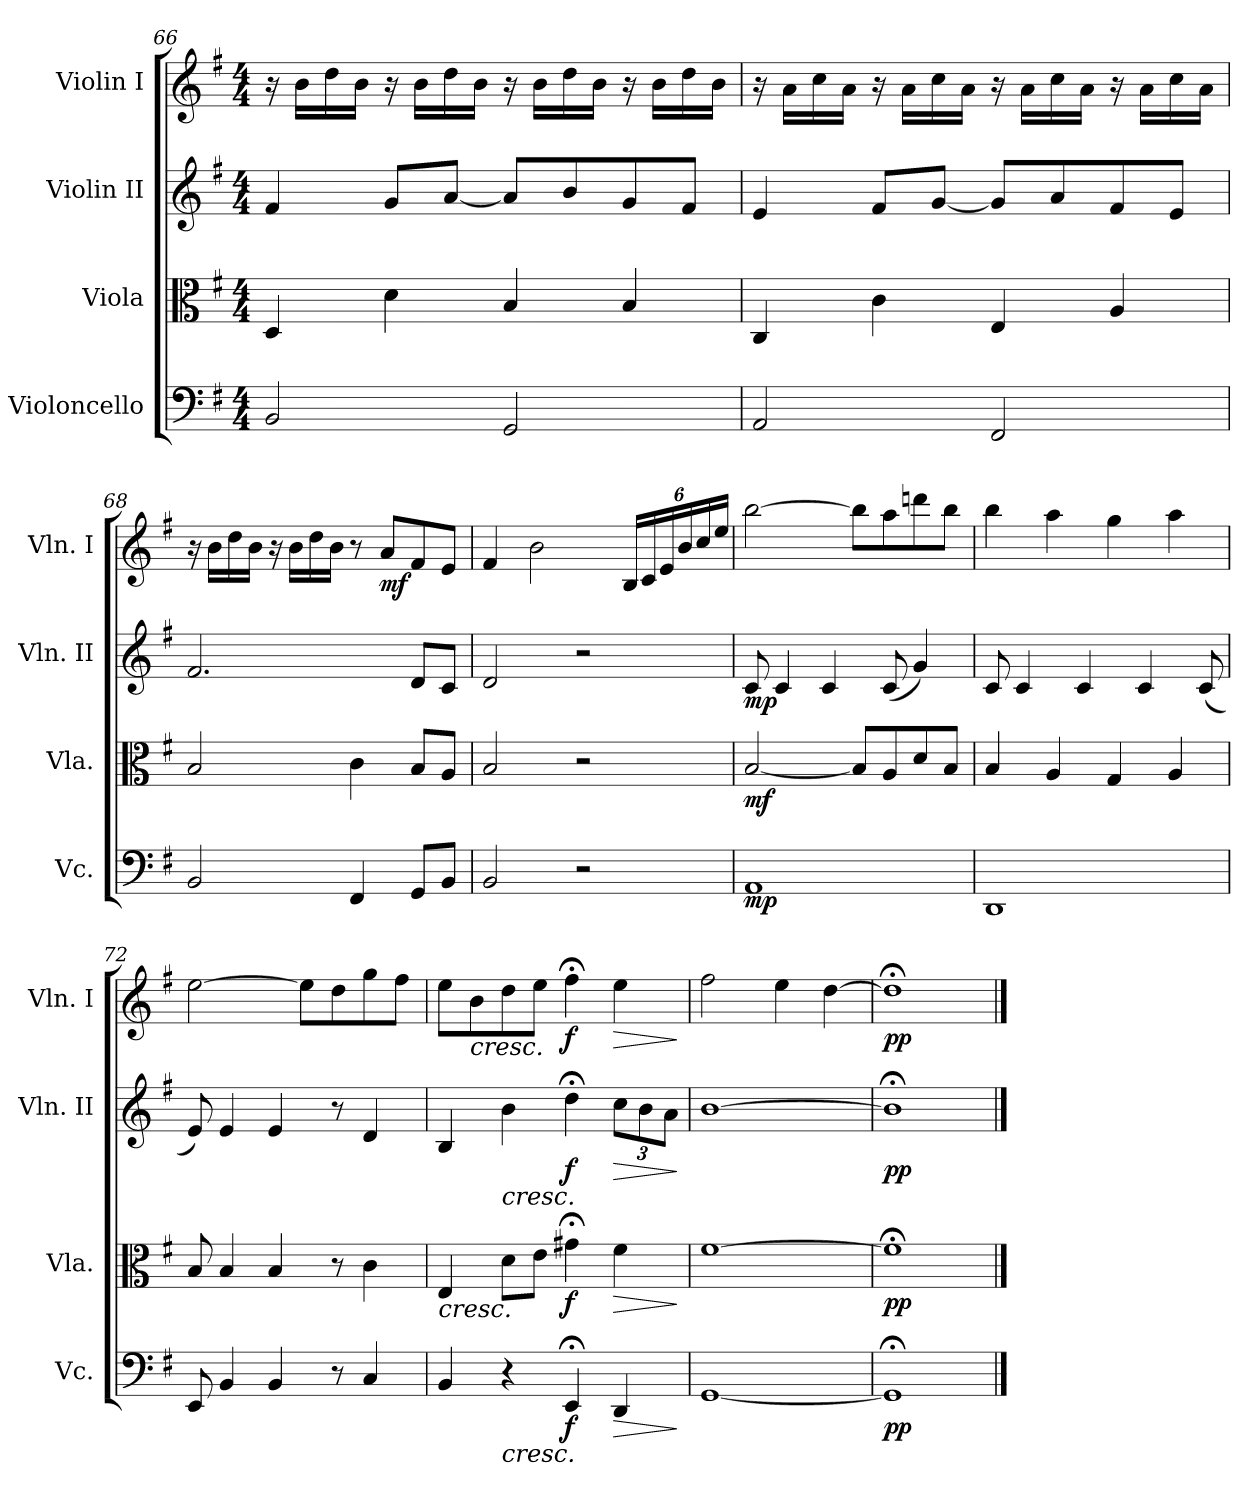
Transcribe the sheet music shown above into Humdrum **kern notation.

**kern	**dynam	**kern	**dynam	**kern	**dynam	**kern	**dynam
*part4	*part4	*part3	*part3	*part2	*part2	*part1	*part1
*staff4	*staff4	*staff3	*staff3	*staff2	*staff2	*staff1	*staff1
*I"Violoncello	*	*I"Viola	*	*I"Violin II	*	*I"Violin I	*
*I'Vc.	*	*I'Vla.	*	*I'Vln. II	*	*I'Vln. I	*
!!LO:LB:g=z
*clefF4	*	*clefC3	*	*clefG2	*	*clefG2	*
*k[f#]	*	*k[f#]	*	*k[f#]	*	*k[f#]	*
*M4/4	*	*M4/4	*	*M4/4	*	*M4/4	*
=66	=66	=66	=66	=66	=66	=66	=66
2BB/	.	4D/	.	4f#/	.	16r	.
.	.	.	.	.	.	16b\LL	.
.	.	.	.	.	.	16dd\	.
.	.	.	.	.	.	16b\JJ	.
.	.	4d\	.	8g/L	.	16r	.
.	.	.	.	.	.	16b\LL	.
.	.	.	.	[8a/J	.	16dd\	.
.	.	.	.	.	.	16b\JJ	.
2GG/	.	4B/	.	8a/L]	.	16r	.
.	.	.	.	.	.	16b\LL	.
.	.	.	.	8b/	.	16dd\	.
.	.	.	.	.	.	16b\JJ	.
.	.	4B/	.	8g/	.	16r	.
.	.	.	.	.	.	16b\LL	.
.	.	.	.	8f#/J	.	16dd\	.
.	.	.	.	.	.	16b\JJ	.
=67	=67	=67	=67	=67	=67	=67	=67
2AA/	.	4C/	.	4e/	.	16r	.
.	.	.	.	.	.	16a\LL	.
.	.	.	.	.	.	16cc\	.
.	.	.	.	.	.	16a\JJ	.
.	.	4c\	.	8f#/L	.	16r	.
.	.	.	.	.	.	16a\LL	.
.	.	.	.	[8g/J	.	16cc\	.
.	.	.	.	.	.	16a\JJ	.
2FF#/	.	4E/	.	8g/L]	.	16r	.
.	.	.	.	.	.	16a\LL	.
.	.	.	.	8a/	.	16cc\	.
.	.	.	.	.	.	16a\JJ	.
.	.	4A/	.	8f#/	.	16r	.
.	.	.	.	.	.	16a\LL	.
.	.	.	.	8e/J	.	16cc\	.
.	.	.	.	.	.	16a\JJ	.
=68	=68	=68	=68	=68	=68	=68	=68
2BB/	.	2B/	.	2.f#/	.	16r	.
.	.	.	.	.	.	16b\LL	.
.	.	.	.	.	.	16dd\	.
.	.	.	.	.	.	16b\JJ	.
.	.	.	.	.	.	16r	.
.	.	.	.	.	.	16b\LL	.
.	.	.	.	.	.	16dd\	.
.	.	.	.	.	.	16b\JJ	.
4FF#/	.	4c\	.	.	.	8r	.
!	!	!	!	!	!	!	!LO:DY:b
.	.	.	.	.	.	8a/L	mf
8GG/L	.	8B/L	.	8d/L	.	8f#/	.
8BB/J	.	8A/J	.	8c/J	.	8e/J	.
!!LO:LB:g=z
=69	=69	=69	=69	=69	=69	=69	=69
2BB/	.	2B/	.	2d/	.	4f#/	.
.	.	.	.	.	.	2b\	.
2r	.	2r	.	2r	.	.	.
*	*	*	*	*	*	*Xbrackettup	*
.	.	.	.	.	.	24B/LL	.
.	.	.	.	.	.	24c/	.
.	.	.	.	.	.	24e/	.
.	.	.	.	.	.	24b/	.
.	.	.	.	.	.	24cc/	.
.	.	.	.	.	.	24ee/JJ	.
=70	=70	=70	=70	=70	=70	=70	=70
!	!LO:DY:b	!	!LO:DY:b	!	!LO:DY:b	!	!
1AA	mp	[2B/	mf	8c/	mp	[2bb\	.
.	.	.	.	4c/	.	.	.
.	.	.	.	4c/	.	.	.
.	.	8B/L]	.	.	.	8bb\L]	.
.	.	8A/	.	(<8c/	.	8aa\	.
.	.	8d/	.	4g/)	.	8dddn\	.
.	.	8B/J	.	.	.	8bb\J	.
=71	=71	=71	=71	=71	=71	=71	=71
1DD	.	4B/	.	8c/	.	4bb\	.
.	.	.	.	4c/	.	.	.
.	.	4A/	.	.	.	4aa\	.
.	.	.	.	4c/	.	.	.
.	.	4G/	.	.	.	4gg\	.
.	.	.	.	4c/	.	.	.
.	.	4A/	.	.	.	4aa\	.
.	.	.	.	(<8c/	.	.	.
=72	=72	=72	=72	=72	=72	=72	=72
8EE/	.	8B/	.	8e/)	.	[2ee\	.
4BB/	.	4B/	.	4e/	.	.	.
4BB/	.	4B/	.	4e/	.	.	.
.	.	.	.	.	.	8ee\L]	.
8r	.	8r	.	8r	.	8dd\	.
4C/	.	4c\	.	4d/	.	8gg\	.
.	.	.	.	.	.	8ff#\J	.
!!LO:PB:g=z
=73	=73	=73	=73	=73	=73	=73	=73
!	!	!	!LO:HP:b	!	!	!	!
4BB/	.	4E/	<	4B/	.	8ee\L	.
!	!	!	!	!	!	!	!LO:HP:b
.	.	.	.	.	.	8b\	<
!	!LO:HP:b	!	!	!	!LO:HP:b	!	!
4r	<	8d\L	.	4b\	<	8dd\	.
.	.	8e\J	.	.	.	8ee\J	.
!	!LO:DY:b	!	!LO:DY:b	!	!LO:DY:b	!	!LO:DY:b
4EE;</	f	4g#X;<\	f	4dd;<\	f	4ff#;<\	f
!	!LO:HP:b	!	!LO:HP:b	!	!	!	!
*	*	*	*	*Xbrackettup	*	*	*
!	!	!	!	!	!LO:HP:b	!	!LO:HP:b
4DD/	>	4f#\	>	12cc\L	>	4ee\	>
.	.	.	.	12b\	.	.	.
.	.	.	.	12a\J	.	.	.
.	[ ]	.	[ ]	.	[ ]	.	[ ]
=74	=74	=74	=74	=74	=74	=74	=74
[1GG	.	[1f#	.	[1b	.	2ff#\	.
.	.	.	.	.	.	4ee\	.
.	.	.	.	.	.	[4dd\	.
=75	=75	=75	=75	=75	=75	=75	=75
!	!LO:DY:b	!	!LO:DY:b	!	!LO:DY:b	!	!LO:DY:b
1GG;<]	pp	1f#;<]	pp	1b;<]	pp	1dd;<]	pp
==	==	==	==	==	==	==	==
*-	*-	*-	*-	*-	*-	*-	*-
